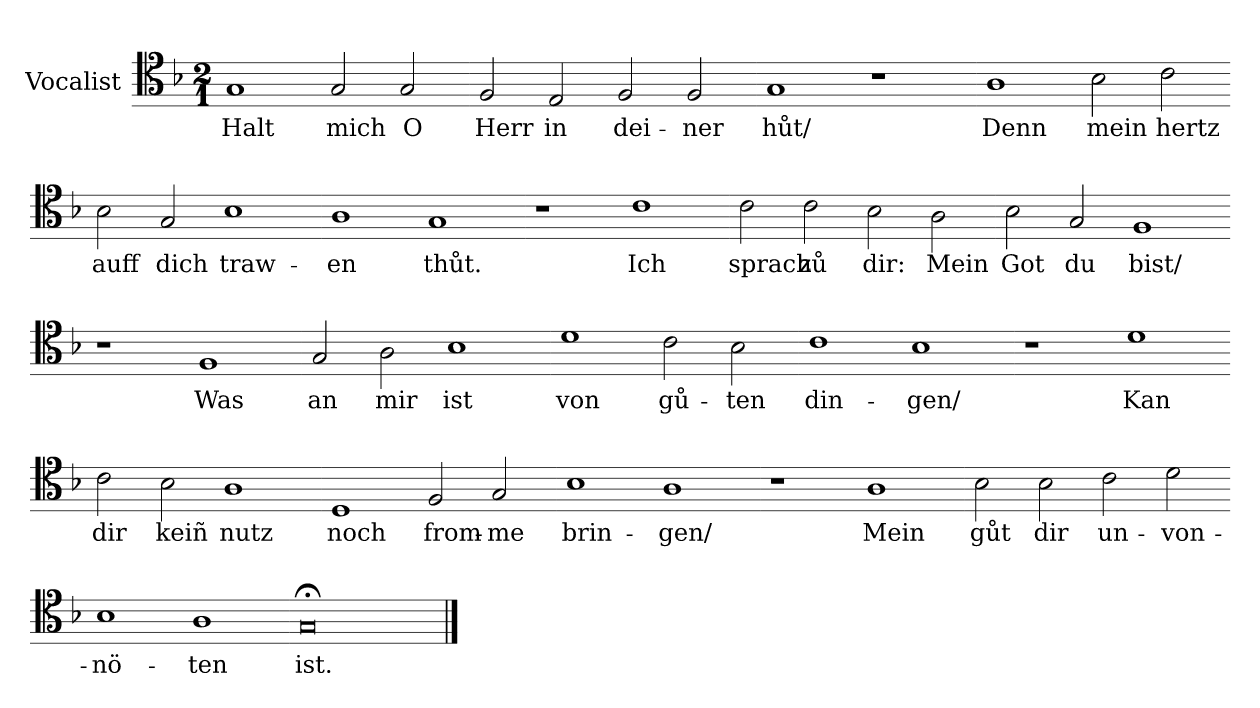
**kern	**text
*part1	*part1
*staff1	*staff1
*I"Vocalist	*
*clefC4	*
*k[b-]	*
*M2/1	*
*MM180	*
=	=
1G	Halt
2G	mich
2G	O
=-	=-
2F	Herr
2E	in
2F	dei-
2F	-ner
=-	=-
1G	hůt/
1r	.
=-	=-
1A	Denn
2B-	mein
2c	hertz
=-	=-
2B-	auff
2G	dich
1B-	traw-
=-	=-
1A	-en
1G	-thůt.
=-	=-
1r	.
1c	Ich
=-	=-
2c	sprach
2c	zů
2B-	dir:
2A	Mein
=-	=-
2B-	Got
2G	du
1F	bist/
=-	=-
1r	.
1F	Was
=-	=-
2G	an
2A	mir
1B-	ist
=-	=-
1d	von
2c	gů-
2B-	-ten
=-	=-
1c	din-
1B-	-gen/
=-	=-
1r	.
1d	Kan
=-	=-
2c	dir
2B-	keiñ
1A	nutz
=-	=-
1D	noch
2F	from-
2G	-me
=-	=-
1B-	brin-
1A	-gen/
=-	=-
1r	.
1A	Mein
=-	=-
2B-	gůt
2B-	dir
2c	un-
2d	-von-
=-	=-
1B-	-nö-
1A	-ten
=-	=-
0G;<	ist.
==	==
*-	*-
